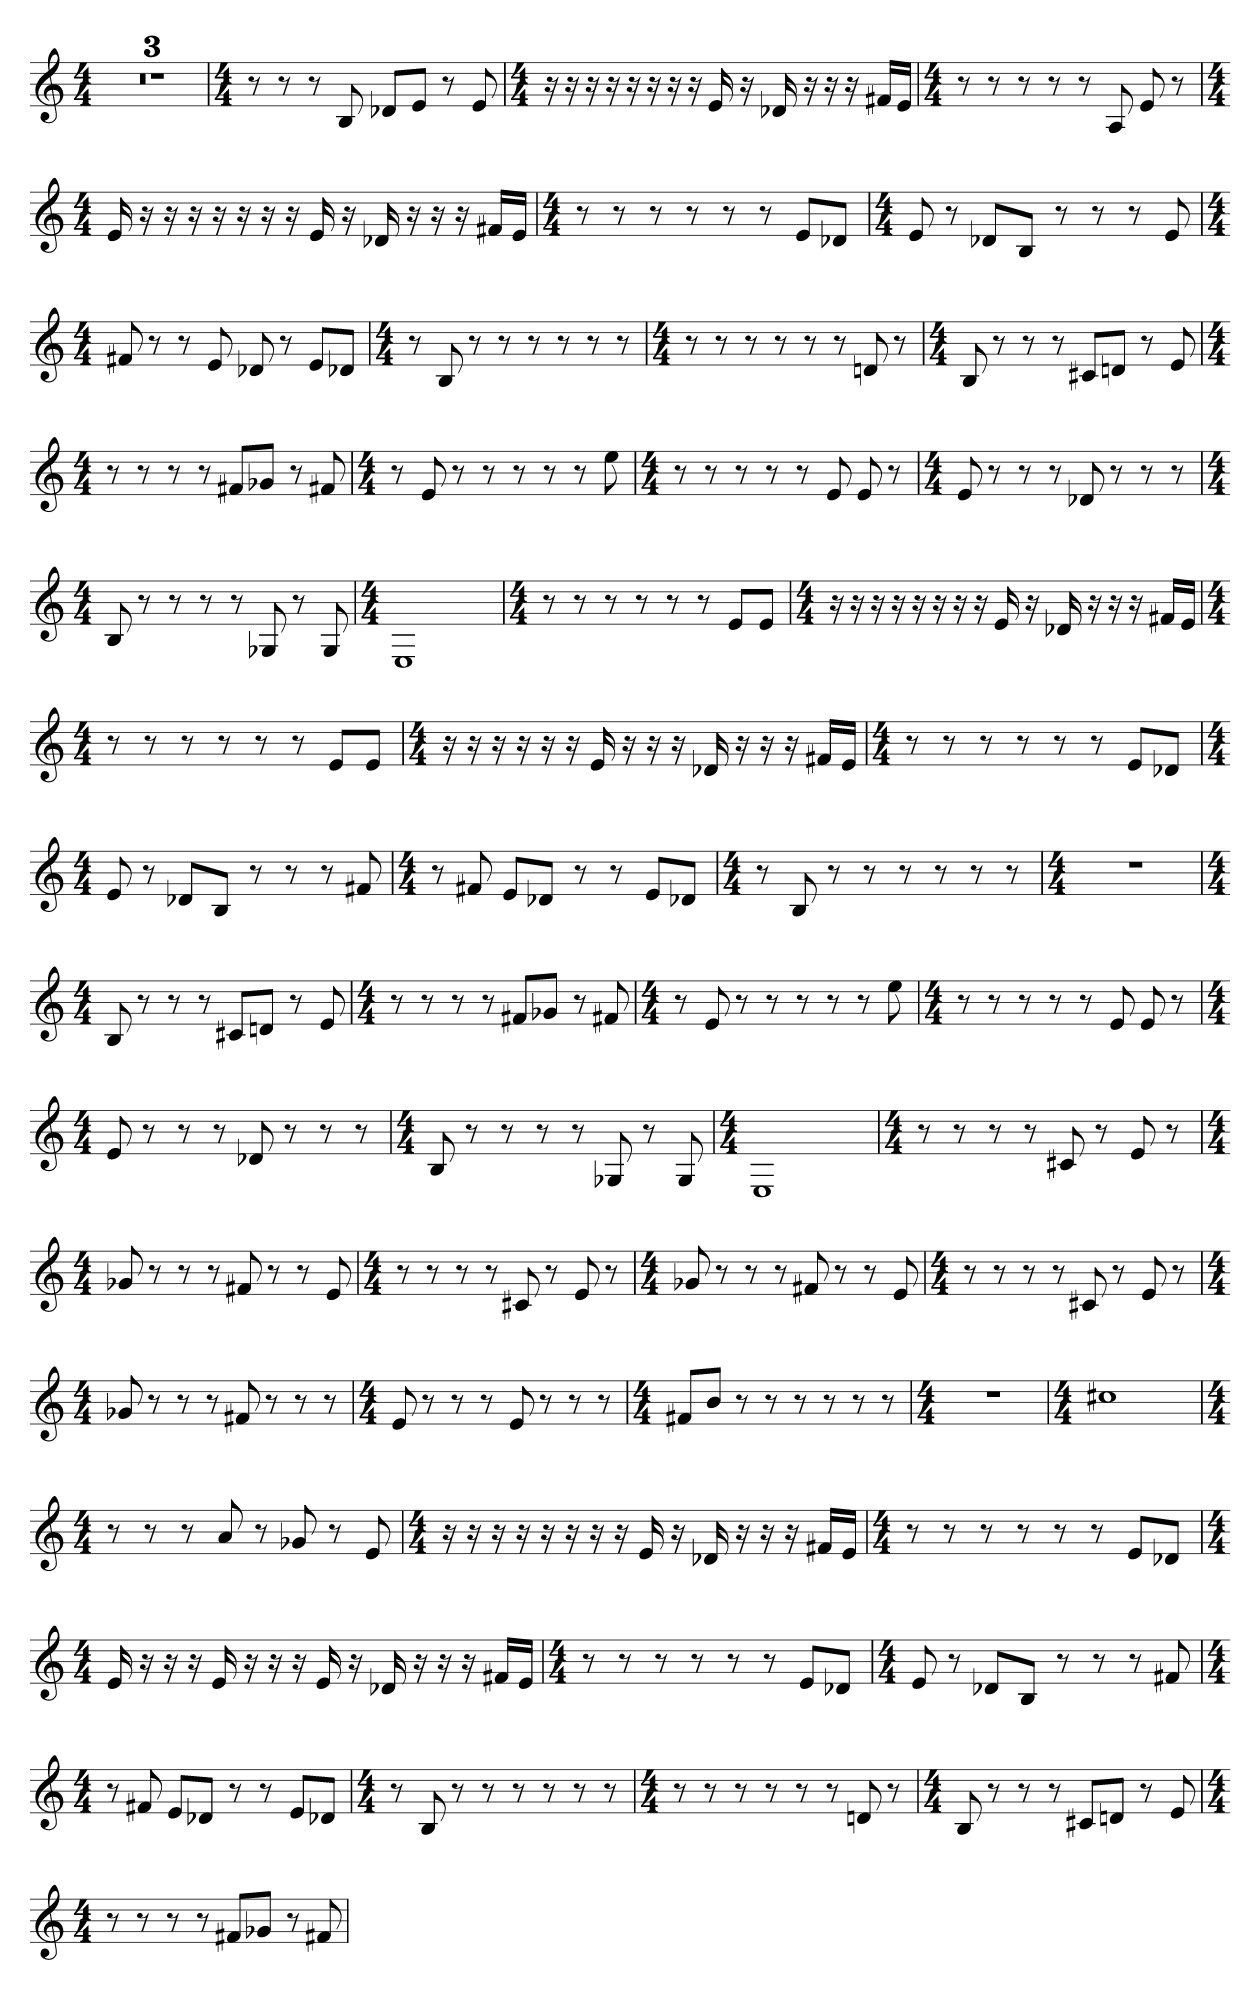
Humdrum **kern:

**kern
*part1
*staff1
*M4/4
=
1r
=
*M4/4
1r
=
*M4/4
1r
=
*M4/4
8r
8r
8r
8B
8d-XL
8eJ
8r
8e
=
*M4/4
16r
16r
16r
16r
16r
16r
16r
16r
16e
16r
16d-X
16r
16r
16r
16f#XLL
16eJJ
=
*M4/4
8r
8r
8r
8r
8r
8A
8e
8r
=
*M4/4
16e
16r
16r
16r
16r
16r
16r
16r
16e
16r
16d-X
16r
16r
16r
16f#XLL
16eJJ
=
*M4/4
8r
8r
8r
8r
8r
8r
8eL
8d-XJ
=
*M4/4
8e
8r
8d-XL
8BJ
8r
8r
8r
8e
=
*M4/4
8f#X
8r
8r
8e
8d-X
8r
8eL
8d-XJ
=
*M4/4
8r
8B
8r
8r
8r
8r
8r
8r
=
*M4/4
8r
8r
8r
8r
8r
8r
8dn
8r
=
*M4/4
8B
8r
8r
8r
8c#XL
8dnJ
8r
8e
=
*M4/4
8r
8r
8r
8r
8f#XL
8g-XJ
8r
8f#X
=
*M4/4
8r
8e
8r
8r
8r
8r
8r
8ee
=
*M4/4
8r
8r
8r
8r
8r
8e
8e
8r
=
*M4/4
8e
8r
8r
8r
8d-X
8r
8r
8r
=
*M4/4
8B
8r
8r
8r
8r
8G-X
8r
8G-
=
*M4/4
1E
=
*M4/4
8r
8r
8r
8r
8r
8r
8eL
8eJ
=
*M4/4
16r
16r
16r
16r
16r
16r
16r
16r
16e
16r
16d-X
16r
16r
16r
16f#XLL
16eJJ
=
*M4/4
8r
8r
8r
8r
8r
8r
8eL
8eJ
=
*M4/4
16r
16r
16r
16r
16r
16r
16e
16r
16r
16r
16d-X
16r
16r
16r
16f#XLL
16eJJ
=
*M4/4
8r
8r
8r
8r
8r
8r
8eL
8d-XJ
=
*M4/4
8e
8r
8d-XL
8BJ
8r
8r
8r
8f#X
=
*M4/4
8r
8f#X
8eL
8d-XJ
8r
8r
8eL
8d-XJ
=
*M4/4
8r
8B
8r
8r
8r
8r
8r
8r
=
*M4/4
1r
=
*M4/4
8B
8r
8r
8r
8c#XL
8dnJ
8r
8e
=
*M4/4
8r
8r
8r
8r
8f#XL
8g-XJ
8r
8f#X
=
*M4/4
8r
8e
8r
8r
8r
8r
8r
8ee
=
*M4/4
8r
8r
8r
8r
8r
8e
8e
8r
=
*M4/4
8e
8r
8r
8r
8d-X
8r
8r
8r
=
*M4/4
8B
8r
8r
8r
8r
8G-X
8r
8G-
=
*M4/4
1E
=
*M4/4
8r
8r
8r
8r
8c#X
8r
8e
8r
=
*M4/4
8g-X
8r
8r
8r
8f#X
8r
8r
8e
=
*M4/4
8r
8r
8r
8r
8c#X
8r
8e
8r
=
*M4/4
8g-X
8r
8r
8r
8f#X
8r
8r
8e
=
*M4/4
8r
8r
8r
8r
8c#X
8r
8e
8r
=
*M4/4
8g-X
8r
8r
8r
8f#X
8r
8r
8r
=
*M4/4
8e
8r
8r
8r
8e
8r
8r
8r
=
*M4/4
8f#XL
8bJ
8r
8r
8r
8r
8r
8r
=
*M4/4
1r
=
*M4/4
1cc#X
=
*M4/4
8r
8r
8r
8a
8r
8g-X
8r
8e
=
*M4/4
16r
16r
16r
16r
16r
16r
16r
16r
16e
16r
16d-X
16r
16r
16r
16f#XLL
16eJJ
=
*M4/4
8r
8r
8r
8r
8r
8r
8eL
8d-XJ
=
*M4/4
16e
16r
16r
16r
16e
16r
16r
16r
16e
16r
16d-X
16r
16r
16r
16f#XLL
16eJJ
=
*M4/4
8r
8r
8r
8r
8r
8r
8eL
8d-XJ
=
*M4/4
8e
8r
8d-XL
8BJ
8r
8r
8r
8f#X
=
*M4/4
8r
8f#X
8eL
8d-XJ
8r
8r
8eL
8d-XJ
=
*M4/4
8r
8B
8r
8r
8r
8r
8r
8r
=
*M4/4
8r
8r
8r
8r
8r
8r
8dn
8r
=
*M4/4
8B
8r
8r
8r
8c#XL
8dnJ
8r
8e
=
*M4/4
8r
8r
8r
8r
8f#XL
8g-XJ
8r
8f#X
=
*-
